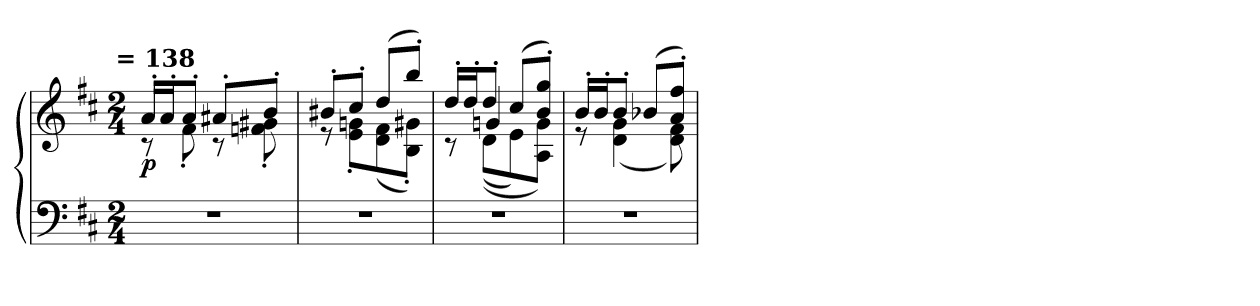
**kern	**kern	**dynam
*part1	*part1	*part1
*staff2	*staff1	*staff1/2
*clefF4	*clefG2	*
*k[f#c#]	*k[f#c#]	*
!!LO:TX:omd:t= = 138
*M2/4	*M2/4	*
*MM138	*MM138	*
=1	=1	=1
*	*^	*
!	!	!	!LO:DY:b
*	*	*^	*
2r	16a'/LL	8r	20.ryy	p
.	16a'/J	.	.	.
!	!	!	!	!LO:DY:b
.	.	.	5%2ryy	leggieriss
.	8a'/J	8f#'\	.	.
.	8a#X'/L	8r	.	.
.	8b'/J	8fn'\ 8g#X'\	.	.
.	.	.	40ryy	.
*	*	*v	*v	*
=2	=2	=2	=2
2r	8b#X'/L	8r	.
.	8cc#'/J	8e'\ 8gn'\L	.
.	(>8dd/L	(<8d\ 8f#\	.
.	8bb'/J)	8B'\ 8g#X'\J)	.
=3	=3	=3	=3
*	*	*^	*
2r	16dd'/LL	8r	8ryy	.
.	16dd'/J	.	.	.
.	8dd'/J	(<(<8d\L	4gn/	.
.	(>8cc#/L	8e\)	.	.
.	8b'/ 8gg'/J)	8A\ 8g\J)	8ryy	.
*	*	*v	*v	*
=4	=4	=4	=4
2r	16b'/LL	8r	.
.	16b'/J	.	.
.	8b'/J	(<4d\ 4g\	.
.	(>8b-X/L	.	.
.	8a'/ 8ff#'/J)	8d\ 8f#\)	.
*	*v	*v	*
=	=	=
*-	*-	*-
